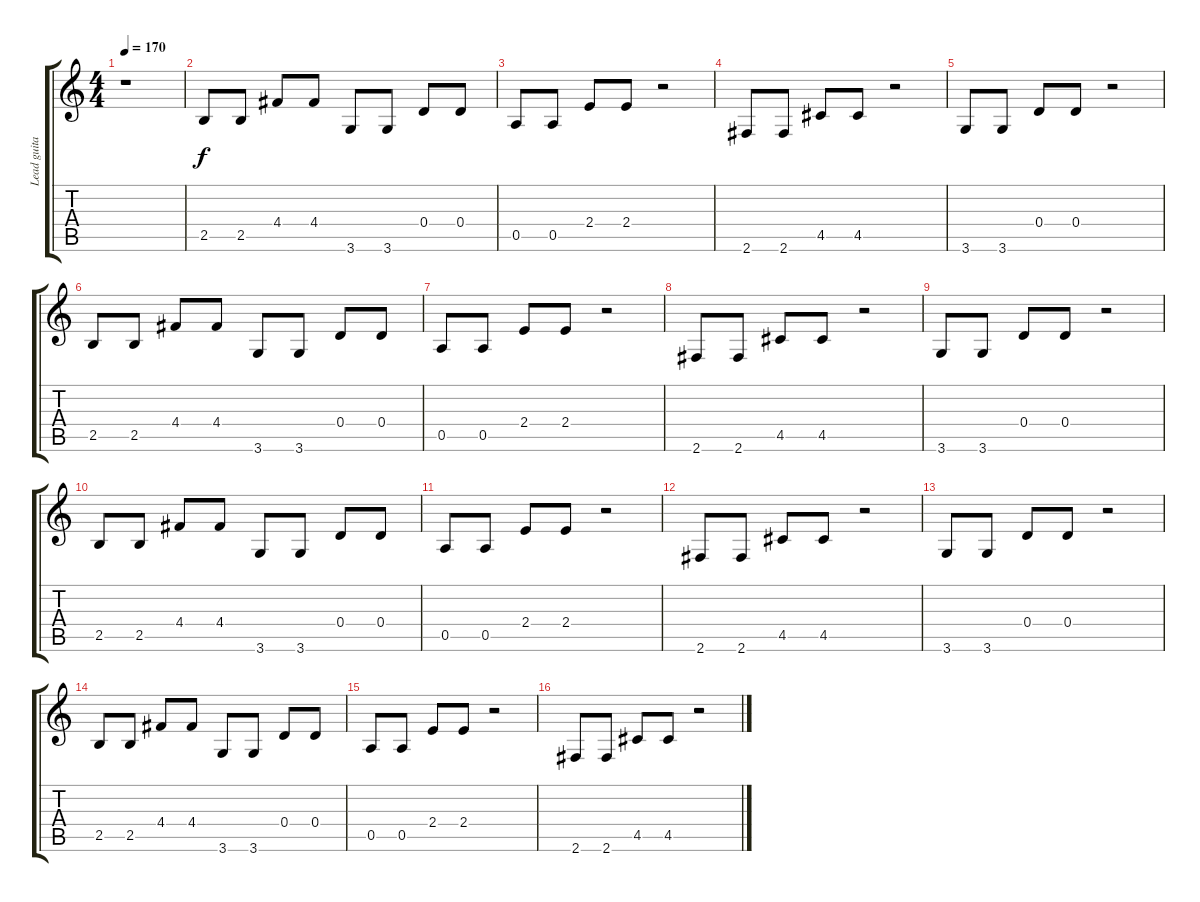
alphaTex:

\track ("Lead guitar" "Lead guita") {instrument distortionguitar}
\staff {score tabs}
\tuning (E4 B3 G3 D3 A2 E2) {hide}
\ts (4 4)
\tempo 170
\clef g2
\ks c
r.1{dy f} |
2.5.8 2.5.8 4.4.8 4.4.8 3.6.8 3.6.8 0.4.8 0.4.8 |
0.5.8 0.5.8 2.4.8 2.4.8 r.2 |
2.6.8 2.6.8 4.5.8 4.5.8 r.2 |
3.6.8 3.6.8 0.4.8 0.4.8 r.2 |
2.5.8 2.5.8 4.4.8 4.4.8 3.6.8 3.6.8 0.4.8 0.4.8 |
0.5.8 0.5.8 2.4.8 2.4.8 r.2 |
2.6.8 2.6.8 4.5.8 4.5.8 r.2 |
3.6.8 3.6.8 0.4.8 0.4.8 r.2 |
2.5.8 2.5.8 4.4.8 4.4.8 3.6.8 3.6.8 0.4.8 0.4.8 |
0.5.8 0.5.8 2.4.8 2.4.8 r.2 |
2.6.8 2.6.8 4.5.8 4.5.8 r.2 |
3.6.8 3.6.8 0.4.8 0.4.8 r.2 |
2.5.8 2.5.8 4.4.8 4.4.8 3.6.8 3.6.8 0.4.8 0.4.8 |
0.5.8 0.5.8 2.4.8 2.4.8 r.2 |
2.6.8 2.6.8 4.5.8 4.5.8 r.2
